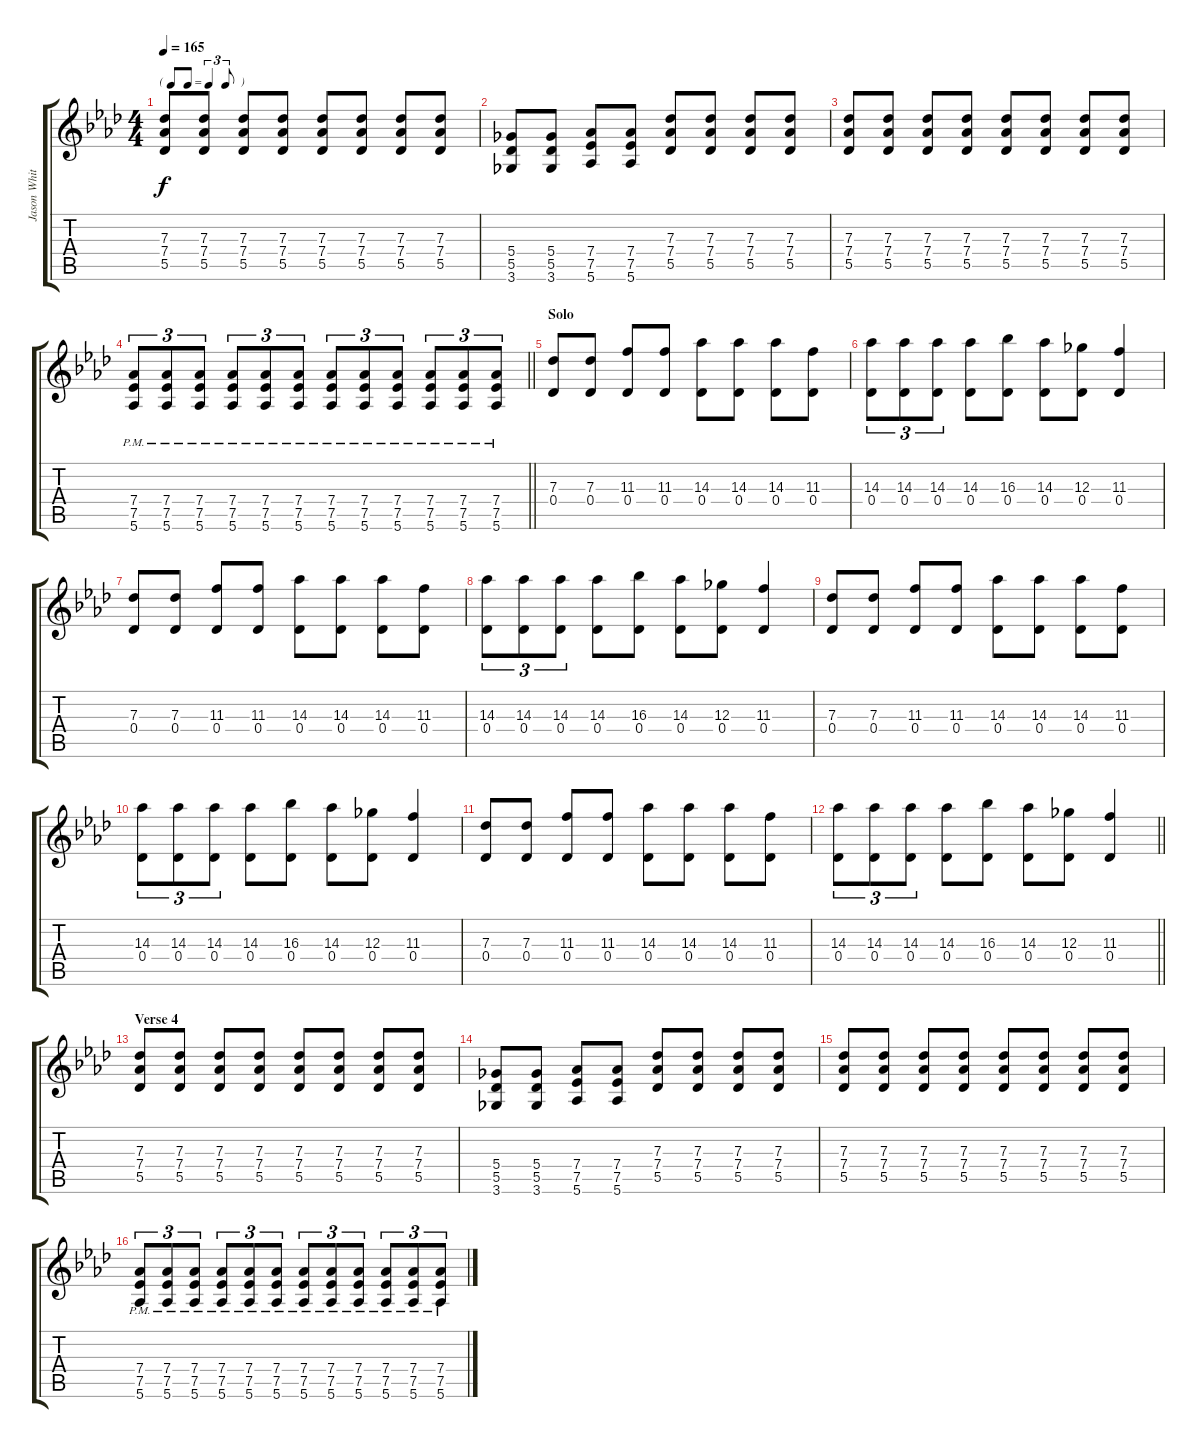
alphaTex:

\track ("Jason White (Lead Guitar)" "Jason Whit") {instrument distortionguitar}
\staff {score tabs}
\tuning (Eb4 Bb3 Gb3 Db3 Ab2 Eb2) {hide}
\ts (4 4)
\tf triplet8th
\tempo 165
\clef g2
\ks ab
(7.3 7.4 5.5).8{dy f} (7.3 7.4 5.5).8 (7.3 7.4 5.5).8 (7.3 7.4 5.5).8 (7.3 7.4 5.5).8 (7.3 7.4 5.5).8 (7.3 7.4 5.5).8 (7.3 7.4 5.5).8 |
(5.4 5.5 3.6).8 (5.4 5.5 3.6).8 (7.4 7.5 5.6).8 (7.4 7.5 5.6).8 (7.3 7.4 5.5).8 (7.3 7.4 5.5).8 (7.3 7.4 5.5).8 (7.3 7.4 5.5).8 |
(7.3 7.4 5.5).8 (7.3 7.4 5.5).8 (7.3 7.4 5.5).8 (7.3 7.4 5.5).8 (7.3 7.4 5.5).8 (7.3 7.4 5.5).8 (7.3 7.4 5.5).8 (7.3 7.4 5.5).8 |
\barLineRight lightlight
(7.4{pm} 7.5{pm} 5.6{pm}).8{tu (3 2)} (7.4{pm} 7.5{pm} 5.6{pm}).8{tu (3 2)} (7.4{pm} 7.5{pm} 5.6{pm}).8{tu (3 2)} (7.4{pm} 7.5{pm} 5.6{pm}).8{tu (3 2)} (7.4{pm} 7.5{pm} 5.6{pm}).8{tu (3 2)} (7.4{pm} 7.5{pm} 5.6{pm}).8{tu (3 2)} (7.4{pm} 7.5{pm} 5.6{pm}).8{tu (3 2)} (7.4{pm} 7.5{pm} 5.6{pm}).8{tu (3 2)} (7.4{pm} 7.5{pm} 5.6{pm}).8{tu (3 2)} (7.4{pm} 7.5{pm} 5.6{pm}).8{tu (3 2)} (7.4{pm} 7.5{pm} 5.6{pm}).8{tu (3 2)} (7.4{pm} 7.5{pm} 5.6{pm}).8{tu (3 2)} |
\section ("" "Solo")
(7.3 0.4).8 (7.3 0.4).8 (11.3 0.4).8 (11.3 0.4).8 (14.3 0.4).8 (14.3 0.4).8 (14.3 0.4).8 (11.3 0.4).8 |
(14.3 0.4).8{tu (3 2)} (14.3 0.4).8{tu (3 2)} (14.3 0.4).8{tu (3 2)} (14.3 0.4).8 (16.3 0.4).8 (14.3 0.4).8 (12.3 0.4).8 (11.3 0.4).4 |
(7.3 0.4).8 (7.3 0.4).8 (11.3 0.4).8 (11.3 0.4).8 (14.3 0.4).8 (14.3 0.4).8 (14.3 0.4).8 (11.3 0.4).8 |
(14.3 0.4).8{tu (3 2)} (14.3 0.4).8{tu (3 2)} (14.3 0.4).8{tu (3 2)} (14.3 0.4).8 (16.3 0.4).8 (14.3 0.4).8 (12.3 0.4).8 (11.3 0.4).4 |
(7.3 0.4).8 (7.3 0.4).8 (11.3 0.4).8 (11.3 0.4).8 (14.3 0.4).8 (14.3 0.4).8 (14.3 0.4).8 (11.3 0.4).8 |
(14.3 0.4).8{tu (3 2)} (14.3 0.4).8{tu (3 2)} (14.3 0.4).8{tu (3 2)} (14.3 0.4).8 (16.3 0.4).8 (14.3 0.4).8 (12.3 0.4).8 (11.3 0.4).4 |
(7.3 0.4).8 (7.3 0.4).8 (11.3 0.4).8 (11.3 0.4).8 (14.3 0.4).8 (14.3 0.4).8 (14.3 0.4).8 (11.3 0.4).8 |
\barLineRight lightlight
(14.3 0.4).8{tu (3 2)} (14.3 0.4).8{tu (3 2)} (14.3 0.4).8{tu (3 2)} (14.3 0.4).8 (16.3 0.4).8 (14.3 0.4).8 (12.3 0.4).8 (11.3 0.4).4 |
\section ("" "Verse 4")
(7.3 7.4 5.5).8 (7.3 7.4 5.5).8 (7.3 7.4 5.5).8 (7.3 7.4 5.5).8 (7.3 7.4 5.5).8 (7.3 7.4 5.5).8 (7.3 7.4 5.5).8 (7.3 7.4 5.5).8 |
(5.4 5.5 3.6).8 (5.4 5.5 3.6).8 (7.4 7.5 5.6).8 (7.4 7.5 5.6).8 (7.3 7.4 5.5).8 (7.3 7.4 5.5).8 (7.3 7.4 5.5).8 (7.3 7.4 5.5).8 |
(7.3 7.4 5.5).8 (7.3 7.4 5.5).8 (7.3 7.4 5.5).8 (7.3 7.4 5.5).8 (7.3 7.4 5.5).8 (7.3 7.4 5.5).8 (7.3 7.4 5.5).8 (7.3 7.4 5.5).8 |
(7.4{pm} 7.5{pm} 5.6{pm}).8{tu (3 2)} (7.4{pm} 7.5{pm} 5.6{pm}).8{tu (3 2)} (7.4{pm} 7.5{pm} 5.6{pm}).8{tu (3 2)} (7.4{pm} 7.5{pm} 5.6{pm}).8{tu (3 2)} (7.4{pm} 7.5{pm} 5.6{pm}).8{tu (3 2)} (7.4{pm} 7.5{pm} 5.6{pm}).8{tu (3 2)} (7.4{pm} 7.5{pm} 5.6{pm}).8{tu (3 2)} (7.4{pm} 7.5{pm} 5.6{pm}).8{tu (3 2)} (7.4{pm} 7.5{pm} 5.6{pm}).8{tu (3 2)} (7.4{pm} 7.5{pm} 5.6{pm}).8{tu (3 2)} (7.4{pm} 7.5{pm} 5.6{pm}).8{tu (3 2)} (7.4{pm} 7.5{pm} 5.6{pm}).8{tu (3 2)}
